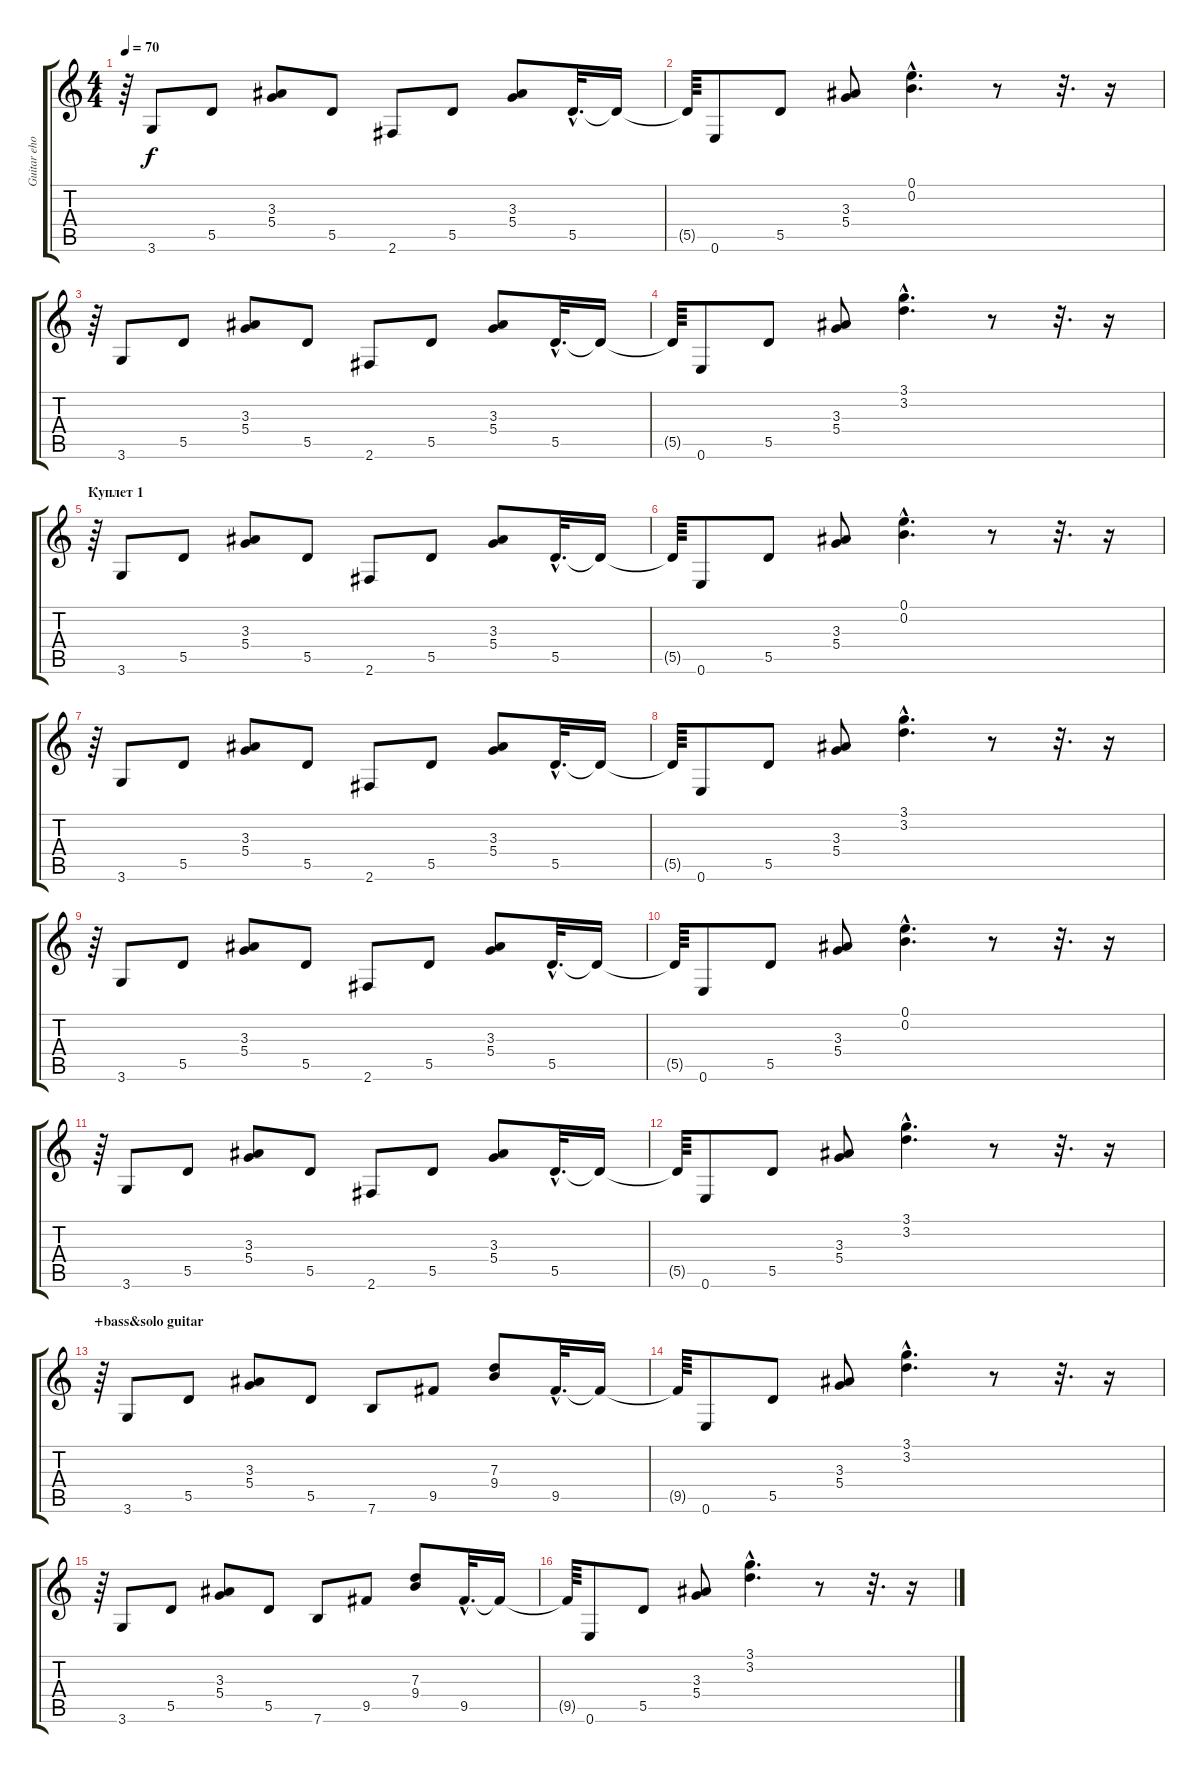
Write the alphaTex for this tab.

\track ("Guitar eho" "Guitar eho") {instrument acousticguitarsteel}
\staff {score tabs}
\tuning (E4 B3 G3 D3 A2 E2) {hide}
\ts (4 4)
\tempo 70
\clef g2
\ks c
r.64{dy f instrument acousticguitarsteel} 3.6.8 5.5.8 (3.3 5.4).8 5.5.8 2.6.8 5.5.8 (3.3 5.4).8 5.5{hac}.32{d} 5.5{t}.16 |
5.5{t}.64 0.6.8 5.5.8 (3.3 5.4).8 (0.1{hac} 0.2{hac}).4{d} r.8 r.32{d} r.16 |
r.64 3.6.8 5.5.8 (3.3 5.4).8 5.5.8 2.6.8 5.5.8 (3.3 5.4).8 5.5{hac}.32{d} 5.5{t}.16 |
5.5{t}.64 0.6.8 5.5.8 (3.3 5.4).8 (3.1{hac} 3.2{hac}).4{d} r.8 r.32{d} r.16 |
\section ("" "Куплет 1")
r.64 3.6.8 5.5.8 (3.3 5.4).8 5.5.8 2.6.8 5.5.8 (3.3 5.4).8 5.5{hac}.32{d} 5.5{t}.16 |
5.5{t}.64 0.6.8 5.5.8 (3.3 5.4).8 (0.1{hac} 0.2{hac}).4{d} r.8 r.32{d} r.16 |
r.64 3.6.8 5.5.8 (3.3 5.4).8 5.5.8 2.6.8 5.5.8 (3.3 5.4).8 5.5{hac}.32{d} 5.5{t}.16 |
5.5{t}.64 0.6.8 5.5.8 (3.3 5.4).8 (3.1{hac} 3.2{hac}).4{d} r.8 r.32{d} r.16 |
r.64 3.6.8 5.5.8 (3.3 5.4).8 5.5.8 2.6.8 5.5.8 (3.3 5.4).8 5.5{hac}.32{d} 5.5{t}.16 |
5.5{t}.64 0.6.8 5.5.8 (3.3 5.4).8 (0.1{hac} 0.2{hac}).4{d} r.8 r.32{d} r.16 |
r.64 3.6.8 5.5.8 (3.3 5.4).8 5.5.8 2.6.8 5.5.8 (3.3 5.4).8 5.5{hac}.32{d} 5.5{t}.16 |
5.5{t}.64 0.6.8 5.5.8 (3.3 5.4).8 (3.1{hac} 3.2{hac}).4{d} r.8 r.32{d} r.16 |
\section ("" "+bass&solo guitar")
r.64 3.6.8 5.5.8 (3.3 5.4).8 5.5.8 7.6.8 9.5.8 (7.3 9.4).8 9.5{hac}.32{d} 9.5{t}.16 |
9.5{t}.64 0.6.8 5.5.8 (3.3 5.4).8 (3.1{hac} 3.2{hac}).4{d} r.8 r.32{d} r.16 |
r.64 3.6.8 5.5.8 (3.3 5.4).8 5.5.8 7.6.8 9.5.8 (7.3 9.4).8 9.5{hac}.32{d} 9.5{t}.16 |
9.5{t}.64 0.6.8 5.5.8 (3.3 5.4).8 (3.1{hac} 3.2{hac}).4{d} r.8 r.32{d} r.16
